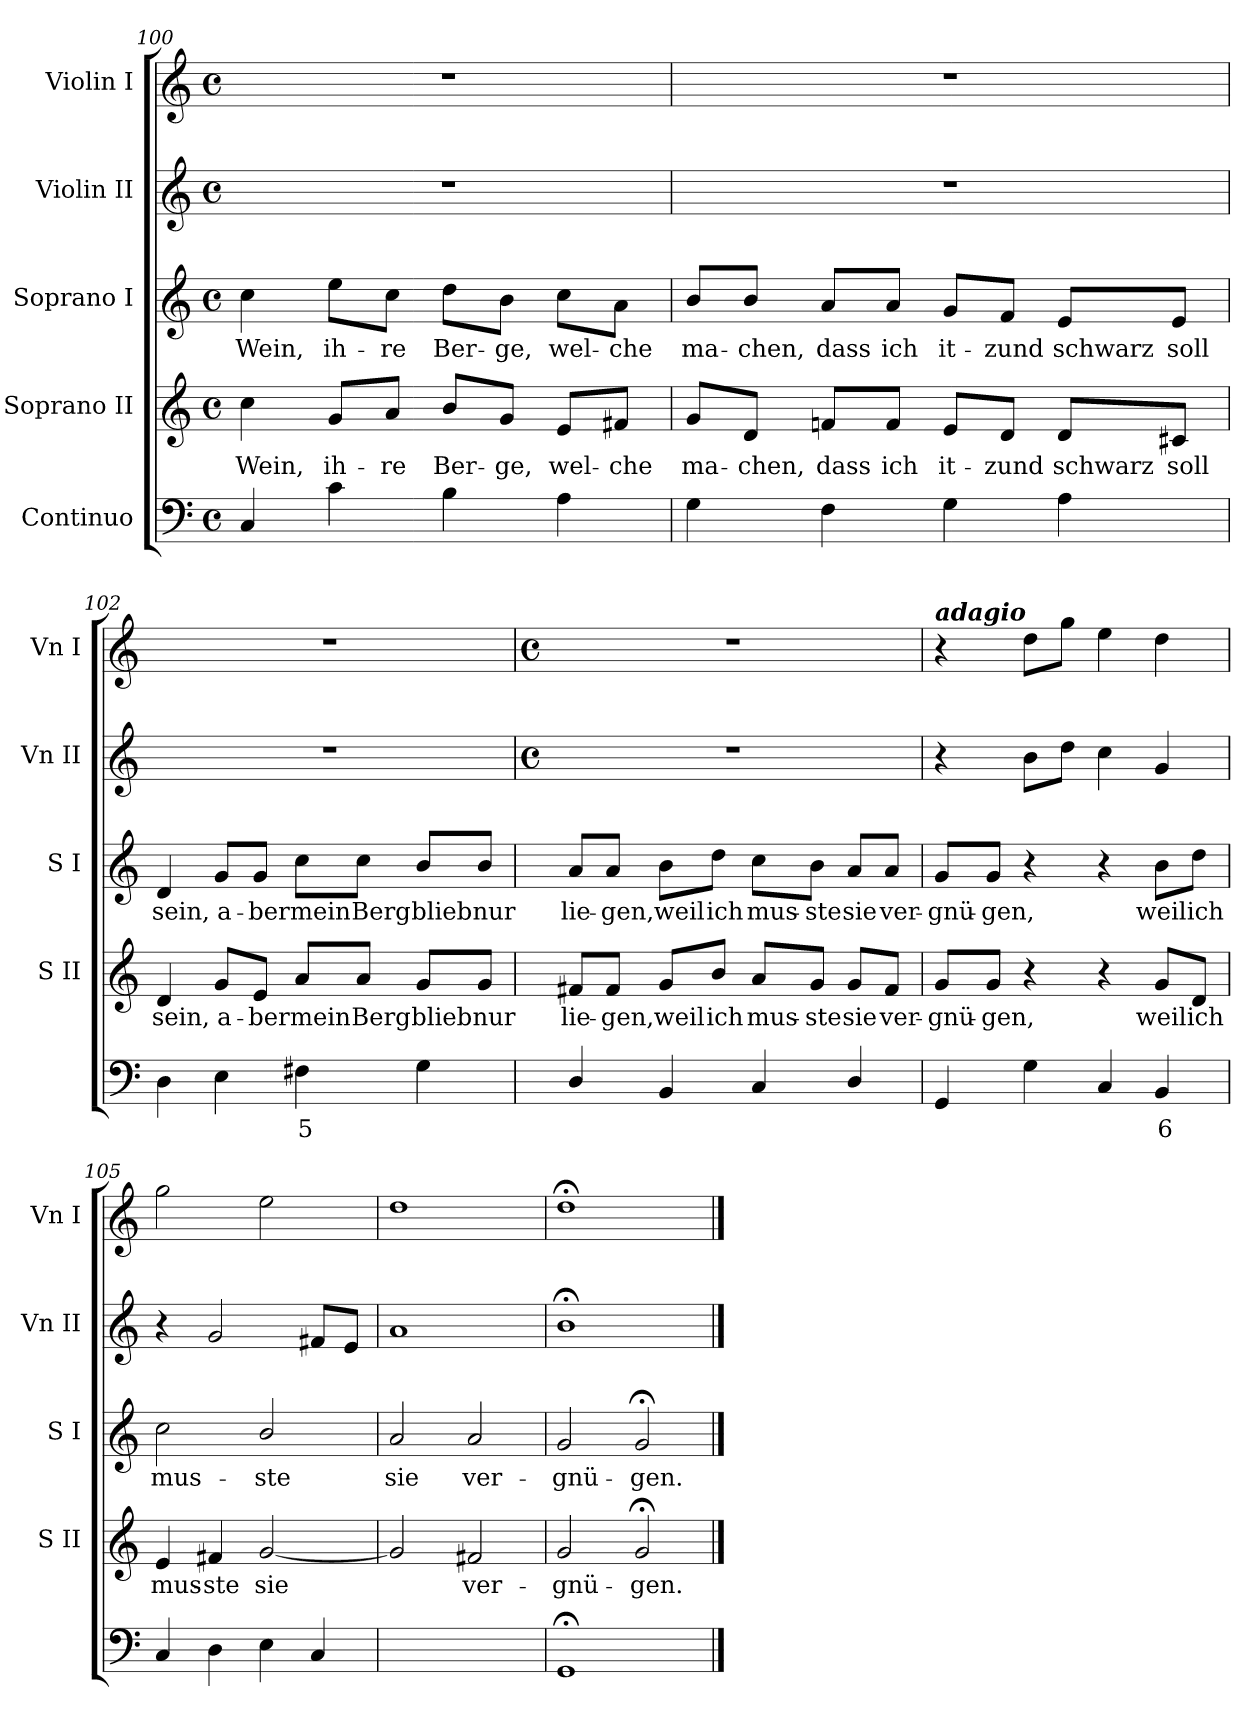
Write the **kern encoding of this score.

**kern	**text	**kern	**text	**kern	**text	**kern	**kern
*part5	*part5	*part4	*part4	*part3	*part3	*part2	*part1
*staff5	*staff5	*staff4	*staff4	*staff3	*staff3	*staff2	*staff1
*I"Continuo	*	*I"Soprano II	*	*I"Soprano I	*	*I"Violin II	*I"Violin I
*	*	*I'S II	*	*I'S I	*	*I'Vn II	*I'Vn I
!!LO:LB:g=z
*clefF4	*	*clefG2	*	*clefG2	*	*clefG2	*clefG2
*k[]	*	*k[]	*	*k[]	*	*k[]	*k[]
*C:	*	*C:	*	*C:	*	*C:	*C:
*M4/4	*	*M4/4	*	*M4/4	*	*M4/4	*M4/4
*met(c)	*	*met(c)	*	*met(c)	*	*met(c)	*met(c)
=100	=100	=100	=100	=100	=100	=100	=100
!	!	!	!LO:LY:b	!	!LO:LY:b	!	!
4C	.	4cc	Wein,	4cc	Wein,	1r	1r
!	!	!	!LO:LY:b	!	!LO:LY:b	!	!
4c	.	8g/L	ih-	8ee\L	ih-	.	.
!	!	!	!LO:LY:b	!	!LO:LY:b	!	!
.	.	8a/J	-re	8cc\J	-re	.	.
!	!	!	!LO:LY:b	!	!LO:LY:b	!	!
4B	.	8b/L	Ber-	8dd\L	Ber-	.	.
!	!	!	!LO:LY:b	!	!LO:LY:b	!	!
.	.	8g/J	-ge,	8b\J	-ge,	.	.
!	!	!	!LO:LY:b	!	!LO:LY:b	!	!
4A	.	8e/L	wel-	8cc\L	wel-	.	.
!	!	!	!LO:LY:b	!	!LO:LY:b	!	!
.	.	8f#X/J	-che	8a\J	-che	.	.
=101	=101	=101	=101	=101	=101	=101	=101
!	!	!	!LO:LY:b	!	!LO:LY:b	!	!
4G	.	8g/L	ma-	8b/L	ma-	1r	1r
!	!	!	!LO:LY:b	!	!LO:LY:b	!	!
.	.	8d/J	-chen,	8b/J	-chen,	.	.
!	!	!	!LO:LY:b	!	!LO:LY:b	!	!
4F	.	8fn/L	dass	8a/L	dass	.	.
!	!	!	!LO:LY:b	!	!LO:LY:b	!	!
.	.	8f/J	ich	8a/J	ich	.	.
!	!	!	!LO:LY:b	!	!LO:LY:b	!	!
4G	.	8e/L	it-	8g/L	it-	.	.
!	!	!	!LO:LY:b	!	!LO:LY:b	!	!
.	.	8d/J	-zund	8f/J	-zund	.	.
!	!	!	!LO:LY:b	!	!LO:LY:b	!	!
4A	.	8d/L	schwarz	8e/L	schwarz	.	.
!	!	!	!LO:LY:b	!	!LO:LY:b	!	!
.	.	8c#X/J	soll	8e/J	soll	.	.
=102	=102	=102	=102	=102	=102	=102	=102
!	!	!	!LO:LY:b	!	!LO:LY:b	!	!
4D	.	4d	sein,	4d	sein,	1r	1r
!	!	!	!LO:LY:b	!	!LO:LY:b	!	!
4E	.	8g/L	a-	8g/L	a-	.	.
!	!	!	!LO:LY:b	!	!LO:LY:b	!	!
.	.	8e/J	-ber	8g/J	-ber	.	.
!	!LO:LY:b	!	!LO:LY:b	!	!LO:LY:b	!	!
4F#X	5	8a/L	mein	8cc\L	mein	.	.
!	!	!	!LO:LY:b	!	!LO:LY:b	!	!
.	.	8a/J	Berg	8cc\J	Berg	.	.
!	!	!	!LO:LY:b	!	!LO:LY:b	!	!
4G	.	8g/L	blieb	8b/L	blieb	.	.
!	!	!	!LO:LY:b	!	!LO:LY:b	!	!
.	.	8g/J	nur	8b/J	nur	.	.
!!LO:LB:g=z
=103	=103	=103	=103	=103	=103	=103	=103
*	*	*	*	*	*	*k[]	*k[]
*	*	*	*	*	*	*C:	*C:
*	*	*	*	*	*	*M4/4	*M4/4
*	*	*	*	*	*	*met(c)	*met(c)
!	!	!	!LO:LY:b	!	!LO:LY:b	!	!
4D/	.	8f#X/L	lie-	8a/L	lie-	1r	1r
!	!	!	!LO:LY:b	!	!LO:LY:b	!	!
.	.	8f#/J	-gen,	8a/J	-gen,	.	.
!	!	!	!LO:LY:b	!	!LO:LY:b	!	!
4BB	.	8g/L	weil	8b\L	weil	.	.
!	!	!	!LO:LY:b	!	!LO:LY:b	!	!
.	.	8b/J	ich	8dd\J	ich	.	.
!	!	!	!LO:LY:b	!	!LO:LY:b	!	!
4C	.	8a/L	mus-	8cc\L	mus-	.	.
!	!	!	!LO:LY:b	!	!LO:LY:b	!	!
.	.	8g/J	-ste	8b\J	-ste	.	.
!	!	!	!LO:LY:b	!	!LO:LY:b	!	!
4D/	.	8g/L	sie	8a/L	sie	.	.
!	!	!	!LO:LY:b	!	!LO:LY:b	!	!
.	.	8f#/J	ver-	8a/J	ver-	.	.
=104	=104	=104	=104	=104	=104	=104	=104
!	!	!	!	!	!	!	!LO:TX:a:Bi:t=adagio
!	!	!	!LO:LY:b	!	!LO:LY:b	!	!
4GG	.	8g/L	-gnü-	8g/L	-gnü-	4r	4r
!	!	!	!LO:LY:b	!	!LO:LY:b	!	!
.	.	8g/J	-gen,	8g/J	-gen,	.	.
4G	.	4r	.	4r	.	8bL	8ddL
.	.	.	.	.	.	8ddJ	8ggJ
4C	.	4r	.	4r	.	4cc	4ee
!	!LO:LY:b	!	!LO:LY:b	!	!LO:LY:b	!	!
4BB	6	8g/L	weil	8b\L	weil	4g	4dd
!	!	!	!LO:LY:b	!	!LO:LY:b	!	!
.	.	8d/J	ich	8dd\J	ich	.	.
=105	=105	=105	=105	=105	=105	=105	=105
!	!	!	!LO:LY:b	!	!LO:LY:b	!	!
4C	.	4e	mus-	2cc	mus-	4r	2gg
!	!	!	!LO:LY:b	!	!	!	!
4D	.	4f#X	-ste	.	.	2g	.
!	!	!	!LO:LY:b	!	!LO:LY:b	!	!
4E	.	[2g	sie	2b/	-ste	.	2ee
4C	.	.	.	.	.	8f#XL	.
.	.	.	.	.	.	8eJ	.
=106	=106	=106	=106	=106	=106	=106	=106
!	!LO:LY:b	!	!	!	!LO:LY:b	!	!
[2D/yy	4	2g]	.	2a	sie	1a	1dd
!	!	!	!LO:LY:b	!	!LO:LY:b	!	!
2D/yy]	.	2f#X	ver-	2a	ver-	.	.
=107	=107	=107	=107	=107	=107	=107	=107
!	!	!	!LO:LY:b	!	!LO:LY:b	!	!
1GG;<	.	2g	-gnü-	2g	-gnü-	1b;<	1dd;<
!	!	!	!LO:LY:b	!	!LO:LY:b	!	!
.	.	2g;<	-gen.	2g;<	-gen.	.	.
==	==	==	==	==	==	==	==
*-	*-	*-	*-	*-	*-	*-	*-
